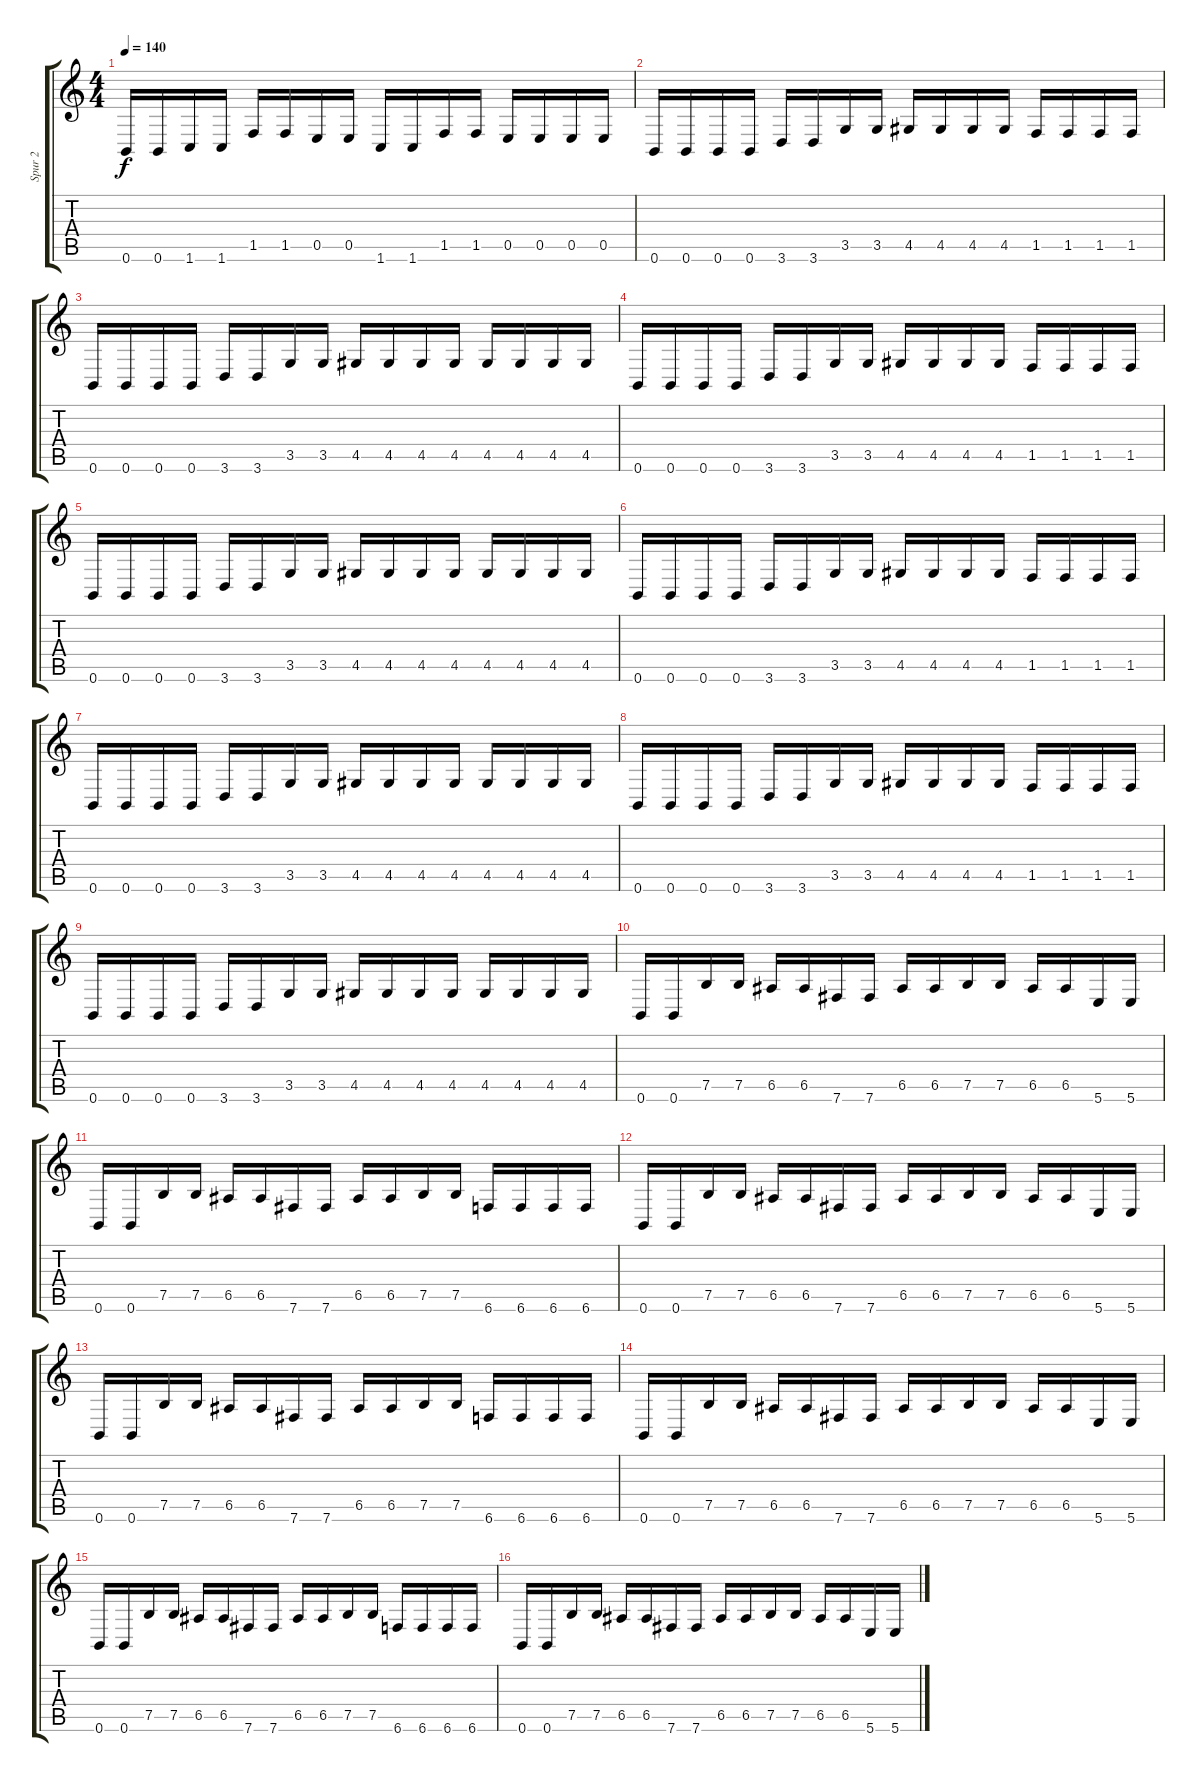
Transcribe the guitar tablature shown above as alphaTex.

\track ("Spur 2" "Spur 2") {instrument overdrivenguitar}
\staff {score tabs}
\tuning (B3 Gb3 D3 A2 E2 B1) {hide}
\ts (4 4)
\tempo 140
\clef g2
\ks c
0.6.16{dy f} 0.6.16 1.6.16 1.6.16 1.5.16 1.5.16 0.5.16 0.5.16 1.6.16 1.6.16 1.5.16 1.5.16 0.5.16 0.5.16 0.5.16 0.5.16 |
0.6.16 0.6.16 0.6.16 0.6.16 3.6.16 3.6.16 3.5.16 3.5.16 4.5.16 4.5.16 4.5.16 4.5.16 1.5.16 1.5.16 1.5.16 1.5.16 |
0.6.16 0.6.16 0.6.16 0.6.16 3.6.16 3.6.16 3.5.16 3.5.16 4.5.16 4.5.16 4.5.16 4.5.16 4.5.16 4.5.16 4.5.16 4.5.16 |
0.6.16 0.6.16 0.6.16 0.6.16 3.6.16 3.6.16 3.5.16 3.5.16 4.5.16 4.5.16 4.5.16 4.5.16 1.5.16 1.5.16 1.5.16 1.5.16 |
0.6.16 0.6.16 0.6.16 0.6.16 3.6.16 3.6.16 3.5.16 3.5.16 4.5.16 4.5.16 4.5.16 4.5.16 4.5.16 4.5.16 4.5.16 4.5.16 |
0.6.16 0.6.16 0.6.16 0.6.16 3.6.16 3.6.16 3.5.16 3.5.16 4.5.16 4.5.16 4.5.16 4.5.16 1.5.16 1.5.16 1.5.16 1.5.16 |
0.6.16 0.6.16 0.6.16 0.6.16 3.6.16 3.6.16 3.5.16 3.5.16 4.5.16 4.5.16 4.5.16 4.5.16 4.5.16 4.5.16 4.5.16 4.5.16 |
0.6.16 0.6.16 0.6.16 0.6.16 3.6.16 3.6.16 3.5.16 3.5.16 4.5.16 4.5.16 4.5.16 4.5.16 1.5.16 1.5.16 1.5.16 1.5.16 |
0.6.16 0.6.16 0.6.16 0.6.16 3.6.16 3.6.16 3.5.16 3.5.16 4.5.16 4.5.16 4.5.16 4.5.16 4.5.16 4.5.16 4.5.16 4.5.16 |
0.6.16 0.6.16 7.5.16 7.5.16 6.5.16 6.5.16 7.6.16 7.6.16 6.5.16 6.5.16 7.5.16 7.5.16 6.5.16 6.5.16 5.6.16 5.6.16 |
0.6.16 0.6.16 7.5.16 7.5.16 6.5.16 6.5.16 7.6.16 7.6.16 6.5.16 6.5.16 7.5.16 7.5.16 6.6.16 6.6.16 6.6.16 6.6.16 |
0.6.16 0.6.16 7.5.16 7.5.16 6.5.16 6.5.16 7.6.16 7.6.16 6.5.16 6.5.16 7.5.16 7.5.16 6.5.16 6.5.16 5.6.16 5.6.16 |
0.6.16 0.6.16 7.5.16 7.5.16 6.5.16 6.5.16 7.6.16 7.6.16 6.5.16 6.5.16 7.5.16 7.5.16 6.6.16 6.6.16 6.6.16 6.6.16 |
0.6.16 0.6.16 7.5.16 7.5.16 6.5.16 6.5.16 7.6.16 7.6.16 6.5.16 6.5.16 7.5.16 7.5.16 6.5.16 6.5.16 5.6.16 5.6.16 |
0.6.16 0.6.16 7.5.16 7.5.16 6.5.16 6.5.16 7.6.16 7.6.16 6.5.16 6.5.16 7.5.16 7.5.16 6.6.16 6.6.16 6.6.16 6.6.16 |
0.6.16 0.6.16 7.5.16 7.5.16 6.5.16 6.5.16 7.6.16 7.6.16 6.5.16 6.5.16 7.5.16 7.5.16 6.5.16 6.5.16 5.6.16 5.6.16
